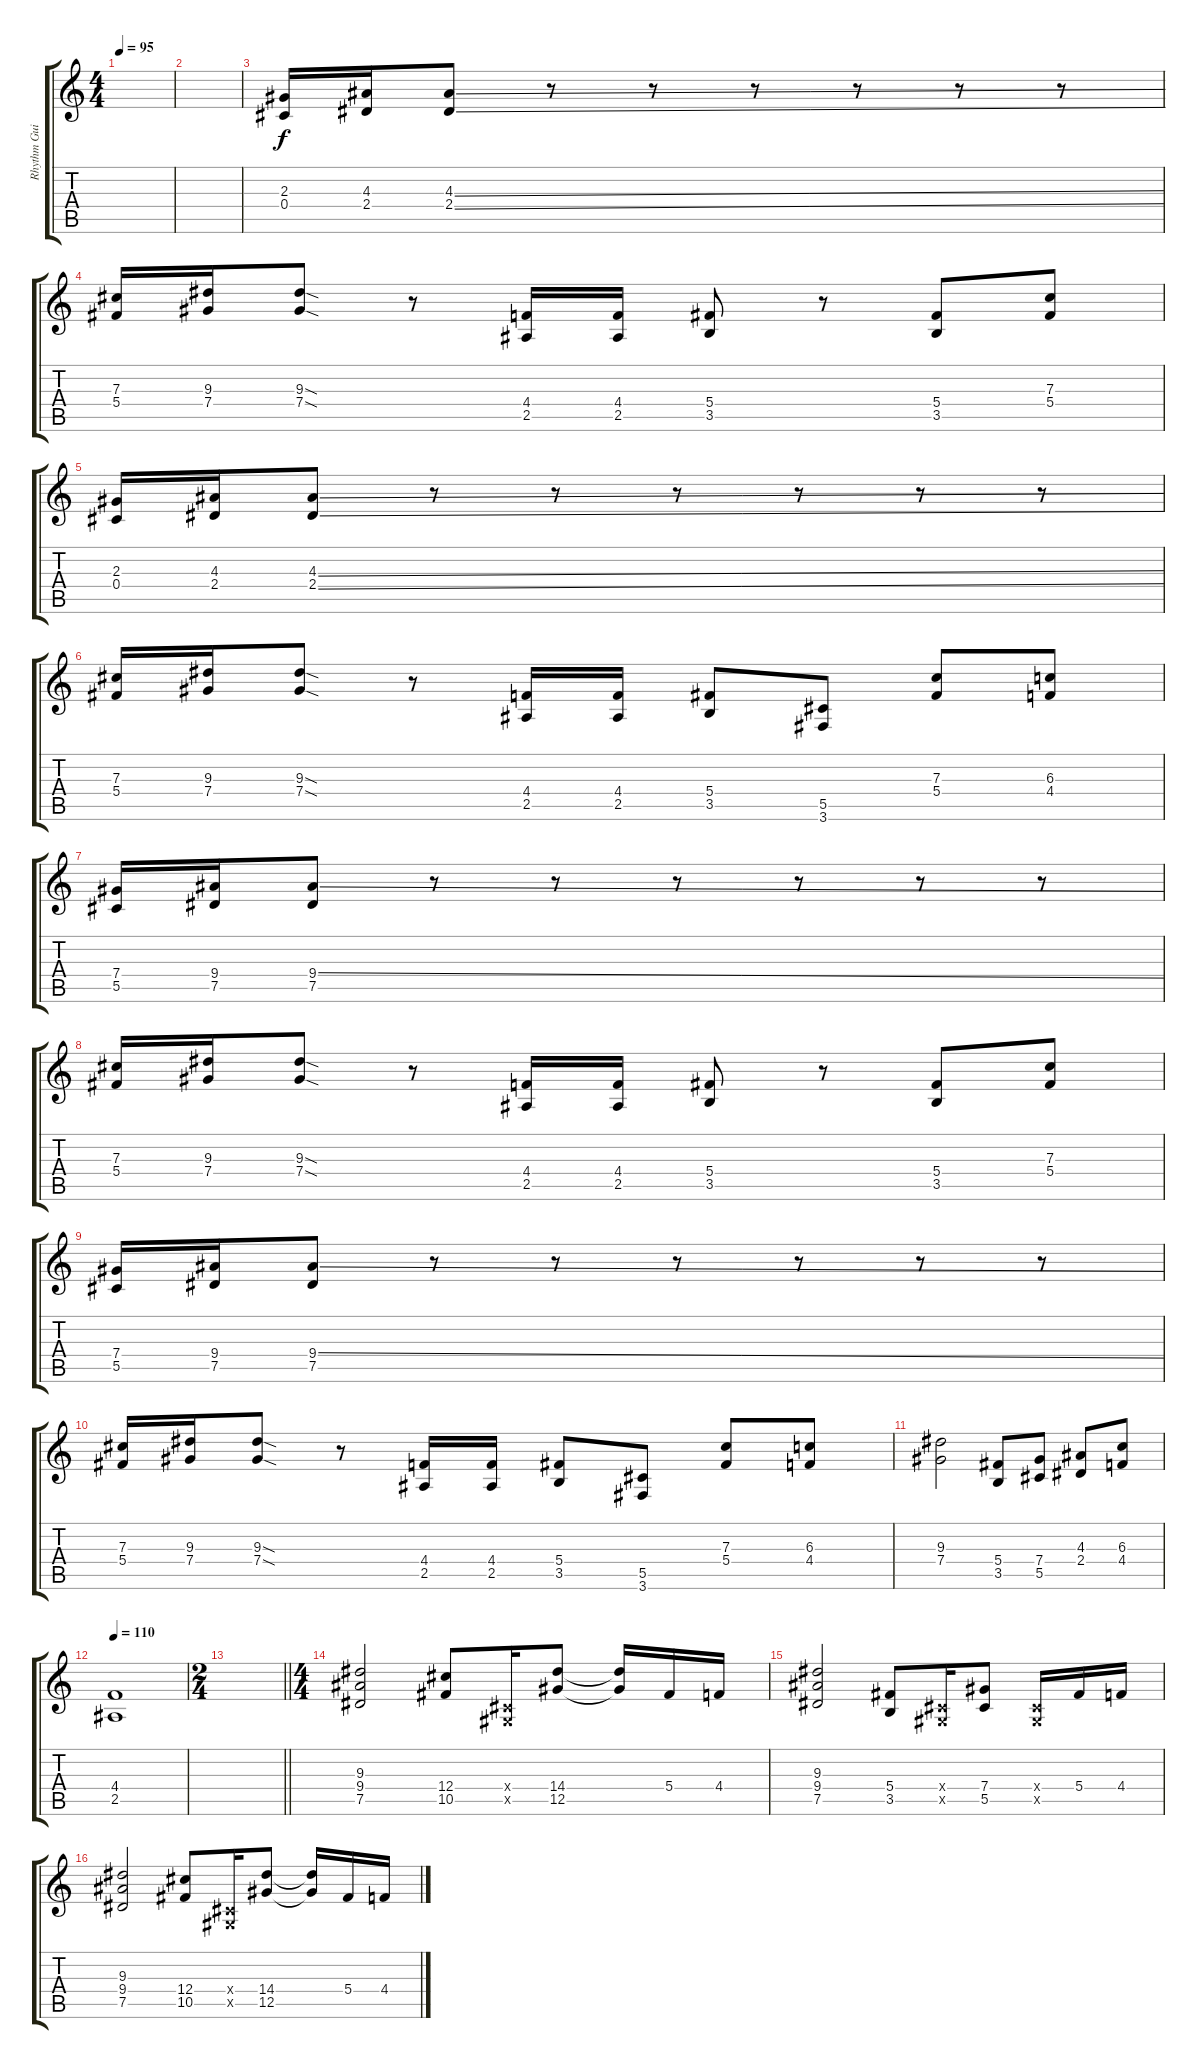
\track ("Rhythm Guitar" "Rhythm Gui") {instrument distortionguitar}
\staff {score tabs}
\tuning (Eb4 Bb3 Gb3 Db3 Ab2 Eb2) {hide}
\ts (4 4)
\tempo 95
\clef g2
\ks c
|
|
(2.3 0.4).16{volume 13} (4.3 2.4).16 (4.3{ss} 2.4{ss}).8 r.8 r.8 r.8 r.8 r.8 r.8 |
(7.3 5.4).16 (9.3 7.4).16 (9.3{sod} 7.4{sod}).8 r.8 (4.4 2.5).16 (4.4 2.5).16 (5.4 3.5).8 r.8 (5.4 3.5).8 (7.3 5.4).8 |
(2.3 0.4).16 (4.3 2.4).16 (4.3{ss} 2.4{ss}).8 r.8 r.8 r.8 r.8 r.8 r.8 |
(7.3 5.4).16 (9.3 7.4).16 (9.3{sod} 7.4{sod}).8 r.8 (4.4 2.5).16 (4.4 2.5).16 (5.4 3.5).8 (5.5 3.6).8 (7.3 5.4).8 (6.3 4.4).8 |
(7.4 5.5).16{volume 13} (9.4 7.5).16 (9.4{ss} 7.5).8 r.8 r.8 r.8 r.8 r.8 r.8 |
(7.3 5.4).16 (9.3 7.4).16 (9.3{sod} 7.4{sod}).8 r.8 (4.4 2.5).16 (4.4 2.5).16 (5.4 3.5).8 r.8 (5.4 3.5).8 (7.3 5.4).8 |
(7.4 5.5).16 (9.4 7.5).16 (9.4{ss} 7.5).8 r.8 r.8 r.8 r.8 r.8 r.8 |
(7.3 5.4).16 (9.3 7.4).16 (9.3{sod} 7.4{sod}).8 r.8 (4.4 2.5).16 (4.4 2.5).16 (5.4 3.5).8 (5.5 3.6).8 (7.3 5.4).8 (6.3 4.4).8 |
(9.3 7.4).2 (5.4 3.5).8 (7.4 5.5).8 (4.3 2.4).8 (6.3 4.4).8 |
\tempo 110
(4.4 2.5).1 |
\ts (2 4)
\barLineRight lightlight
|
\ts (4 4)
(9.3 9.4 7.5).2 (12.4 10.5).8 (0.4{x} 0.5{x}).16 (14.4 12.5).8 (14.4{t} 12.5{t}).16 5.4.16 4.4.16 |
(9.3 9.4 7.5).2 (5.4 3.5).8 (0.4{x} 0.5{x}).16 (7.4 5.5).8 (0.4{x} 0.5{x}).16 5.4.16 4.4.16 |
(9.3 9.4 7.5).2 (12.4 10.5).8 (0.4{x} 0.5{x}).16 (14.4 12.5).8 (14.4{t} 12.5{t}).16 5.4.16 4.4.16
